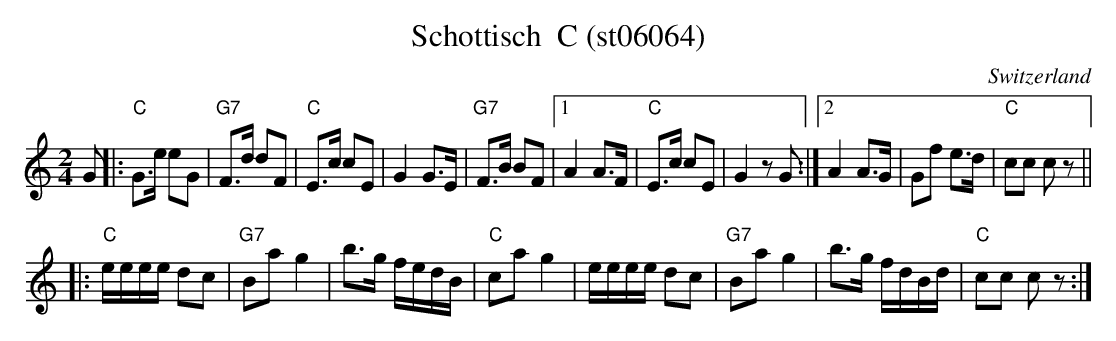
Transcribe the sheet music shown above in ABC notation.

X:1
T: Schottisch  C (st06064)
O:Switzerland
M:2/4
L:1/8
K:C major
G |: "C"G>e eG | "G7"F>d dF | "C"E>c cE | G2G>E |  "G7"F>B BF |1 A2A>F | "C"E>c cE | G2zG :|2 A2 A>G | Gf e>d | "C"cc cz ||
|: "C"e/e/e/e/ dc | "G7"Bag2 | b>g f/e/d/B/ | "C"cag2 | e/e/e/e/ dc | "G7"Bag2 | b>g f/d/B/d/ | "C"cc cz :|
